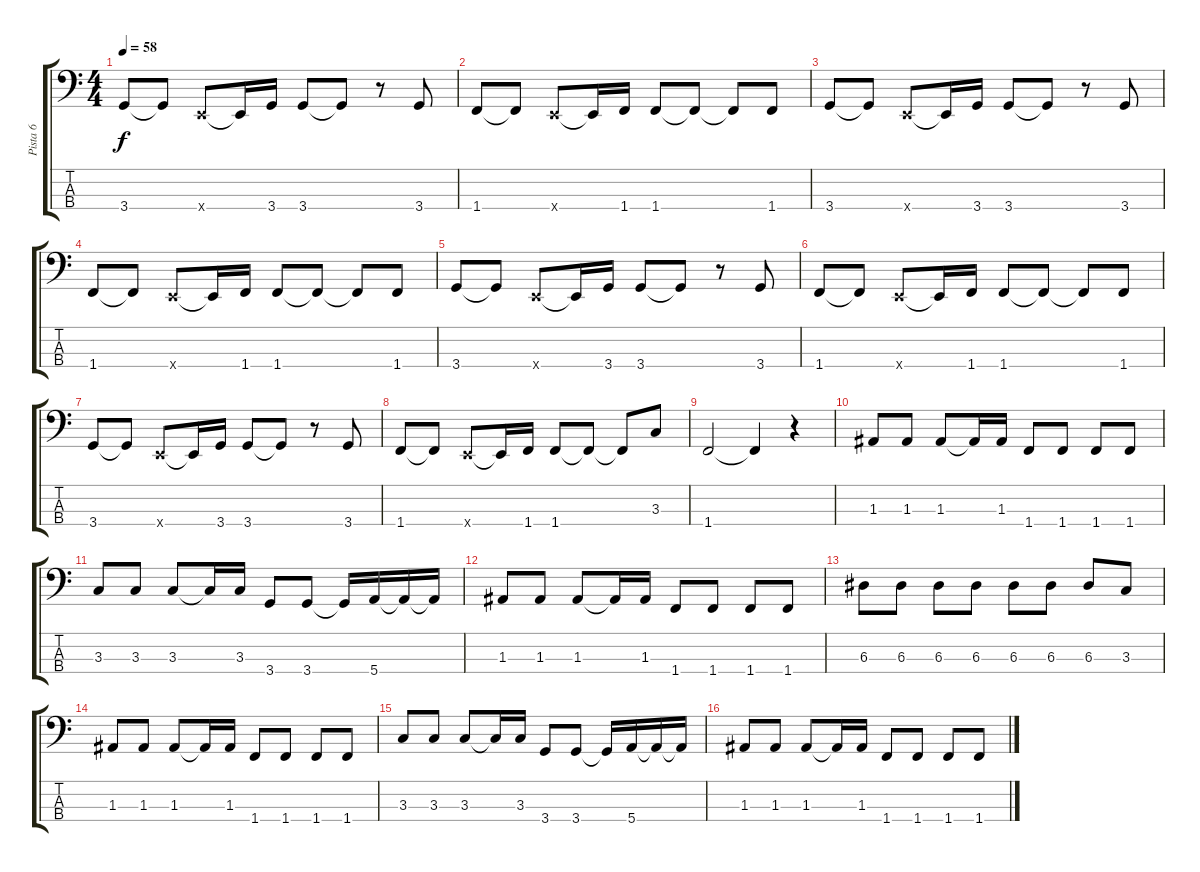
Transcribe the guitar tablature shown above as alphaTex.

\track ("Pista 6" "Pista 6") {instrument electricbassfinger}
\staff {score tabs}
\tuning (G2 D2 A1 E1) {hide}
\ts (4 4)
\tempo 58
\clef f4
\ks c
3.4.8{dy f} 3.4{t}.8 0.4{x}.8 0.4{t}.16 3.4.16 3.4.8 3.4{t}.8 r.8 3.4.8 |
1.4.8 1.4{t}.8 0.4{x}.8 0.4{t}.16 1.4.16 1.4.8 1.4{t}.8 1.4{t}.8 1.4.8 |
3.4.8 3.4{t}.8 0.4{x}.8 0.4{t}.16 3.4.16 3.4.8 3.4{t}.8 r.8 3.4.8 |
1.4.8 1.4{t}.8 0.4{x}.8 0.4{t}.16 1.4.16 1.4.8 1.4{t}.8 1.4{t}.8 1.4.8 |
3.4.8 3.4{t}.8 0.4{x}.8 0.4{t}.16 3.4.16 3.4.8 3.4{t}.8 r.8 3.4.8 |
1.4.8 1.4{t}.8 0.4{x}.8 0.4{t}.16 1.4.16 1.4.8 1.4{t}.8 1.4{t}.8 1.4.8 |
3.4.8 3.4{t}.8 0.4{x}.8 0.4{t}.16 3.4.16 3.4.8 3.4{t}.8 r.8 3.4.8 |
1.4.8 1.4{t}.8 0.4{x}.8 0.4{t}.16 1.4.16 1.4.8 1.4{t}.8 1.4{t}.8 3.3.8 |
1.4.2 1.4{t}.4 r.4 |
1.3.8 1.3.8 1.3.8 1.3{t}.16 1.3.16 1.4.8 1.4.8 1.4.8 1.4.8 |
3.3.8 3.3.8 3.3.8 3.3{t}.16 3.3.16 3.4.8 3.4.8 3.4{t}.16 5.4.16 5.4{t}.16 5.4{t}.16 |
1.3.8 1.3.8 1.3.8 1.3{t}.16 1.3.16 1.4.8 1.4.8 1.4.8 1.4.8 |
6.3.8 6.3.8 6.3.8 6.3.8 6.3.8 6.3.8 6.3.8 3.3.8 |
1.3.8 1.3.8 1.3.8 1.3{t}.16 1.3.16 1.4.8 1.4.8 1.4.8 1.4.8 |
3.3.8 3.3.8 3.3.8 3.3{t}.16 3.3.16 3.4.8 3.4.8 3.4{t}.16 5.4.16 5.4{t}.16 5.4{t}.16 |
1.3.8 1.3.8 1.3.8 1.3{t}.16 1.3.16 1.4.8 1.4.8 1.4.8 1.4.8
